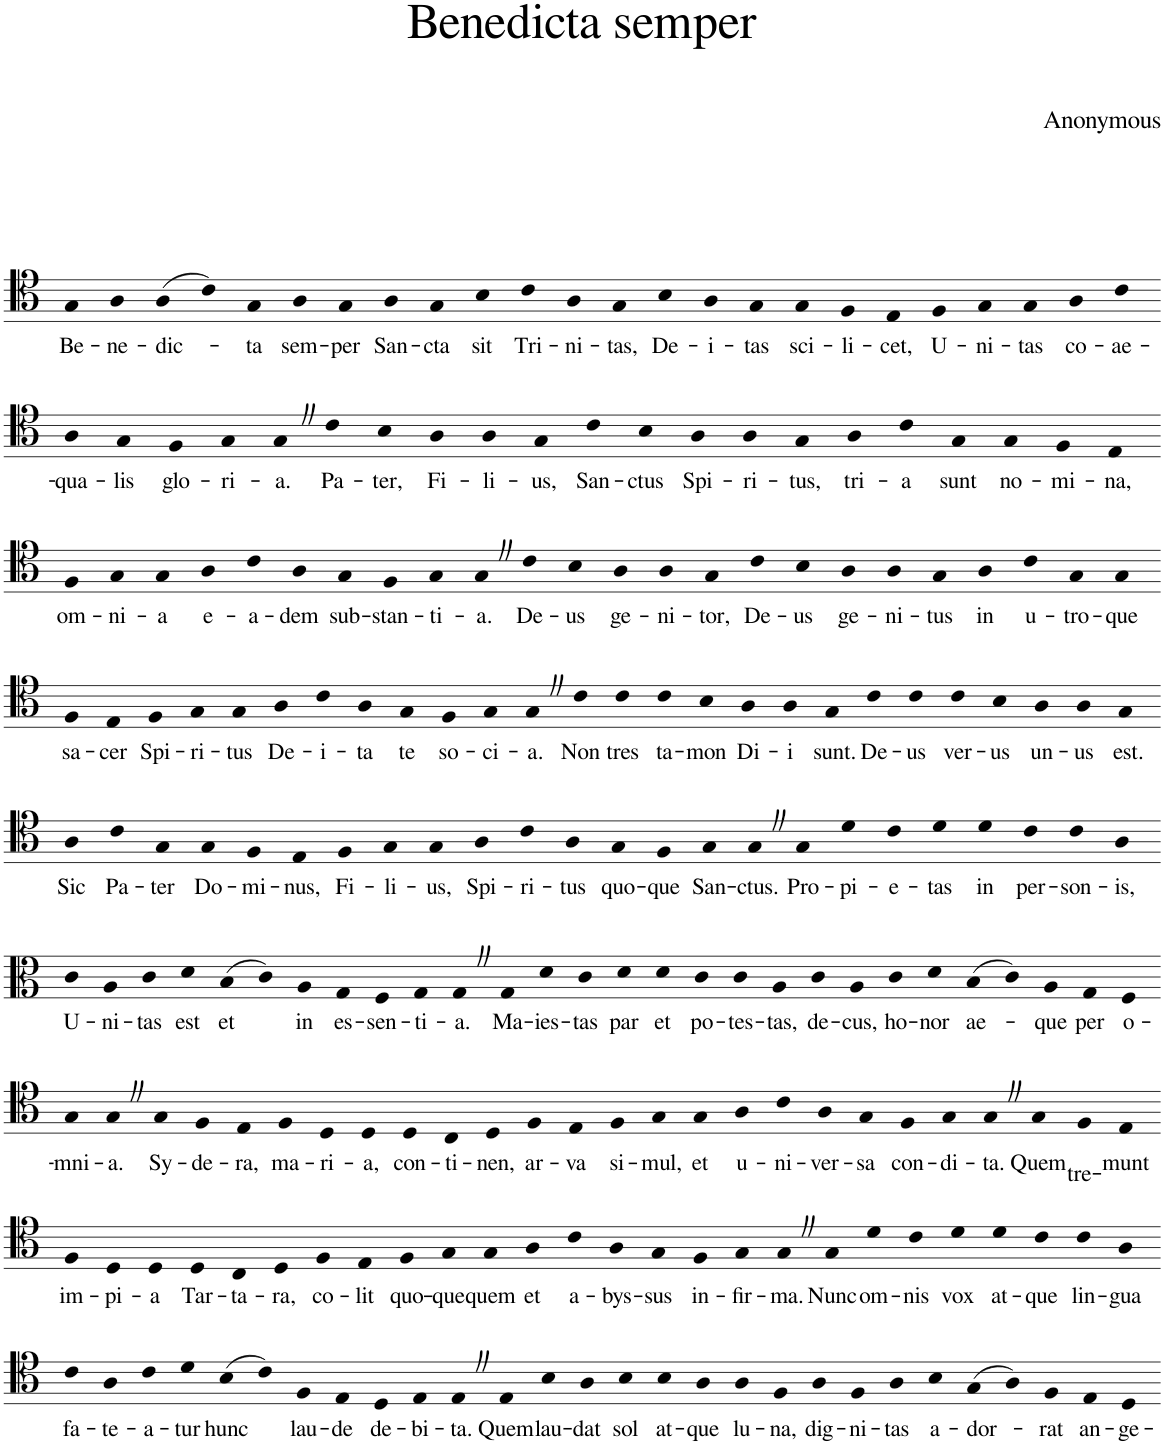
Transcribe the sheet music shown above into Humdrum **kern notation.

**kern	**text
*part1	*part1
*staff1	*staff1
*I"Piano	*
*I'Pno.	*
*clefC4	*
*k[]	*
*M63/4	*
=1	=1
!	!LO:LY:b
4G	Be-
!	!LO:LY:b
4A	-ne-
!	!LO:LY:b
(4A	-dic-
4c)	.
!	!LO:LY:b
4G	-ta
!	!LO:LY:b
4A	sem-
!	!LO:LY:b
4G	-per
!	!LO:LY:b
4A	San-
!	!LO:LY:b
4G	-cta
!	!LO:LY:b
4B	sit
!	!LO:LY:b
4c	Tri-
!	!LO:LY:b
4A	-ni-
!	!LO:LY:b
4G	-tas,
!	!LO:LY:b
4B	De-
!	!LO:LY:b
4A	-i-
!	!LO:LY:b
4G	-tas
!	!LO:LY:b
4G	sci-
!	!LO:LY:b
4F	-li-
!	!LO:LY:b
4E	-cet,
!	!LO:LY:b
4F	U-
!	!LO:LY:b
4G	-ni-
!	!LO:LY:b
4G	-tas
!	!LO:LY:b
4A	co-
!	!LO:LY:b
4c	-ae-
!!LO:LB:g=z
=2-	=2-
!	!LO:LY:b
4A	-qua-
!	!LO:LY:b
4G	-lis
!	!LO:LY:b
4F	glo-
!	!LO:LY:b
4G	-ri-
!	!LO:LY:b
4GZ	-a.
!	!LO:LY:b
4c	Pa-
!	!LO:LY:b
4B	-ter,
!	!LO:LY:b
4A	Fi-
!	!LO:LY:b
4A	-li-
!	!LO:LY:b
4G	-us,
!	!LO:LY:b
4c	San-
!	!LO:LY:b
4B	-ctus
!	!LO:LY:b
4A	Spi-
!	!LO:LY:b
4A	-ri-
!	!LO:LY:b
4G	-tus,
!	!LO:LY:b
4A	tri-
!	!LO:LY:b
4c	-a
!	!LO:LY:b
4G	sunt
!	!LO:LY:b
4G	no-
!	!LO:LY:b
4F	-mi-
!	!LO:LY:b
4E	-na,
!!LO:LB:g=z
=3-	=3-
!	!LO:LY:b
4F	om-
!	!LO:LY:b
4G	-ni-
!	!LO:LY:b
4G	-a
!	!LO:LY:b
4A	e-
!	!LO:LY:b
4c	-a-
!	!LO:LY:b
4A	-dem
!	!LO:LY:b
4G	sub-
!	!LO:LY:b
4F	-stan-
!	!LO:LY:b
4G	-ti-
!	!LO:LY:b
4GZ	-a.
!	!LO:LY:b
4c	De-
!	!LO:LY:b
4B	-us
!	!LO:LY:b
4A	ge-
!	!LO:LY:b
4A	-ni-
!	!LO:LY:b
4G	-tor,
!	!LO:LY:b
4c	De-
!	!LO:LY:b
4B	-us
!	!LO:LY:b
4A	ge-
!	!LO:LY:b
4A	-ni-
!	!LO:LY:b
4G	-tus
!	!LO:LY:b
4A	in
!	!LO:LY:b
4c	u-
!	!LO:LY:b
4G	-tro-
!	!LO:LY:b
4G	-que
!!LO:LB:g=z
=4-	=4-
!	!LO:LY:b
4F	sa-
!	!LO:LY:b
4E	-cer
!	!LO:LY:b
4F	Spi-
!	!LO:LY:b
4G	-ri-
!	!LO:LY:b
4G	-tus
!	!LO:LY:b
4A	De-
!	!LO:LY:b
4c	-i-
!	!LO:LY:b
4A	-ta
!	!LO:LY:b
4G	te
!	!LO:LY:b
4F	so-
!	!LO:LY:b
4G	-ci-
!	!LO:LY:b
4GZ	-a.
!	!LO:LY:b
4c	Non
!	!LO:LY:b
4c	tres
!	!LO:LY:b
4c	ta-
!	!LO:LY:b
4B	-mon
!	!LO:LY:b
4A	Di-
!	!LO:LY:b
4A	-i
!	!LO:LY:b
4G	sunt.
!	!LO:LY:b
4c	De-
!	!LO:LY:b
4c	-us
!	!LO:LY:b
4c	ver-
!	!LO:LY:b
4B	-us
!	!LO:LY:b
4A	un-
!	!LO:LY:b
4A	-us
!	!LO:LY:b
4G	est.
!!LO:LB:g=z
=5-	=5-
!	!LO:LY:b
4A	Sic
!	!LO:LY:b
4c	Pa-
!	!LO:LY:b
4G	-ter
!	!LO:LY:b
4G	Do-
!	!LO:LY:b
4F	-mi-
!	!LO:LY:b
4E	-nus,
!	!LO:LY:b
4F	Fi-
!	!LO:LY:b
4G	-li-
!	!LO:LY:b
4G	-us,
!	!LO:LY:b
4A	Spi-
!	!LO:LY:b
4c	-ri-
!	!LO:LY:b
4A	-tus
!	!LO:LY:b
4G	quo-
!	!LO:LY:b
4F	-que
!	!LO:LY:b
4G	San-
!	!LO:LY:b
4GZ	-ctus.
!	!LO:LY:b
4G	Pro-
!	!LO:LY:b
4d	-pi-
!	!LO:LY:b
4c	-e-
!	!LO:LY:b
4d	-tas
!	!LO:LY:b
4d	in
!	!LO:LY:b
4c	per-
!	!LO:LY:b
4c	-son-
!	!LO:LY:b
4A	-is,
!!LO:LB:g=z
=6-	=6-
*clefC3	*
!	!LO:LY:b
4c	U-
!	!LO:LY:b
4A	-ni-
!	!LO:LY:b
4c	-tas
!	!LO:LY:b
4d	est
!	!LO:LY:b
(4B	et
4c)	.
!	!LO:LY:b
4A	in
!	!LO:LY:b
4G	es-
!	!LO:LY:b
4F	-sen-
!	!LO:LY:b
4G	-ti-
!	!LO:LY:b
4GZ	-a.
!	!LO:LY:b
4G	Ma-
!	!LO:LY:b
4d	-ies-
!	!LO:LY:b
4c	-tas
!	!LO:LY:b
4d	par
!	!LO:LY:b
4d	et
!	!LO:LY:b
4c	po-
!	!LO:LY:b
4c	-tes-
!	!LO:LY:b
4A	-tas,
!	!LO:LY:b
4c	de-
!	!LO:LY:b
4A	-cus,
!	!LO:LY:b
4c	ho-
!	!LO:LY:b
4d	-nor
!	!LO:LY:b
(4B	ae-
4c)	.
!	!LO:LY:b
4A	-que
!	!LO:LY:b
4G	per
!	!LO:LY:b
4F	o-
!!LO:LB:g=z
=7-	=7-
*clefC4	*
!	!LO:LY:b
4G	-mni-
!	!LO:LY:b
4GZ	-a.
!	!LO:LY:b
4G	Sy-
!	!LO:LY:b
4F	-de-
!	!LO:LY:b
4E	-ra,
!	!LO:LY:b
4F	ma-
!	!LO:LY:b
4D	-ri-
!	!LO:LY:b
4D	-a,
!	!LO:LY:b
4D	con-
!	!LO:LY:b
4C	-ti-
!	!LO:LY:b
4D	-nen,
!	!LO:LY:b
4F	ar-
!	!LO:LY:b
4E	-va
!	!LO:LY:b
4F	si-
!	!LO:LY:b
4G	-mul,
!	!LO:LY:b
4G	et
!	!LO:LY:b
4A	u-
!	!LO:LY:b
4c	-ni-
!	!LO:LY:b
4A	-ver-
!	!LO:LY:b
4G	-sa
!	!LO:LY:b
4F	con-
!	!LO:LY:b
4G	-di-
!	!LO:LY:b
4GZ	-ta.
!	!LO:LY:b
4G	Quem
!	!LO:LY:b
4F	tre-
!	!LO:LY:b
4E	-munt
!!LO:LB:g=z
=8-	=8-
!	!LO:LY:b
4F	im-
!	!LO:LY:b
4D	-pi-
!	!LO:LY:b
4D	-a
!	!LO:LY:b
4D	Tar-
!	!LO:LY:b
4C	-ta-
!	!LO:LY:b
4D	-ra,
!	!LO:LY:b
4F	co-
!	!LO:LY:b
4E	-lit
!	!LO:LY:b
4F	quo-
!	!LO:LY:b
4G	-que
!	!LO:LY:b
4G	quem
!	!LO:LY:b
4A	et
!	!LO:LY:b
4c	a-
!	!LO:LY:b
4A	-bys-
!	!LO:LY:b
4G	-sus
!	!LO:LY:b
4F	in-
!	!LO:LY:b
4G	-fir-
!	!LO:LY:b
4GZ	-ma.
!	!LO:LY:b
4G	Nunc
!	!LO:LY:b
4d	om-
!	!LO:LY:b
4c	-nis
!	!LO:LY:b
4d	vox
!	!LO:LY:b
4d	at-
!	!LO:LY:b
4c	-que
!	!LO:LY:b
4c	lin-
!	!LO:LY:b
4A	-gua
1.ryy	.
*clefC3	*
!!LO:LB:g=z
=9-	=9-
!	!LO:LY:b
4c	fa-
!	!LO:LY:b
4A	-te-
!	!LO:LY:b
4c	-a-
!	!LO:LY:b
4d	-tur
!	!LO:LY:b
(4B	hunc
4c)	.
!	!LO:LY:b
4A	lau-
!	!LO:LY:b
4G	-de
!	!LO:LY:b
4F	de-
!	!LO:LY:b
4G	-bi-
!	!LO:LY:b
4GZ	-ta.
!	!LO:LY:b
4G	Quem
!	!LO:LY:b
4d	lau-
!	!LO:LY:b
4c	-dat
!	!LO:LY:b
4d	sol
!	!LO:LY:b
4d	at-
!	!LO:LY:b
4c	-que
!	!LO:LY:b
4c	lu-
!	!LO:LY:b
4A	-na,
!	!LO:LY:b
4c	dig-
!	!LO:LY:b
4A	-ni-
!	!LO:LY:b
4c	-tas
!	!LO:LY:b
4d	a-
!	!LO:LY:b
(4B	-dor-
4c)	.
!	!LO:LY:b
4A	-rat
!	!LO:LY:b
4G	an-
!	!LO:LY:b
4F	-ge-
2.ryy	.
*clefC2	*
=-	=-
*-	*-
